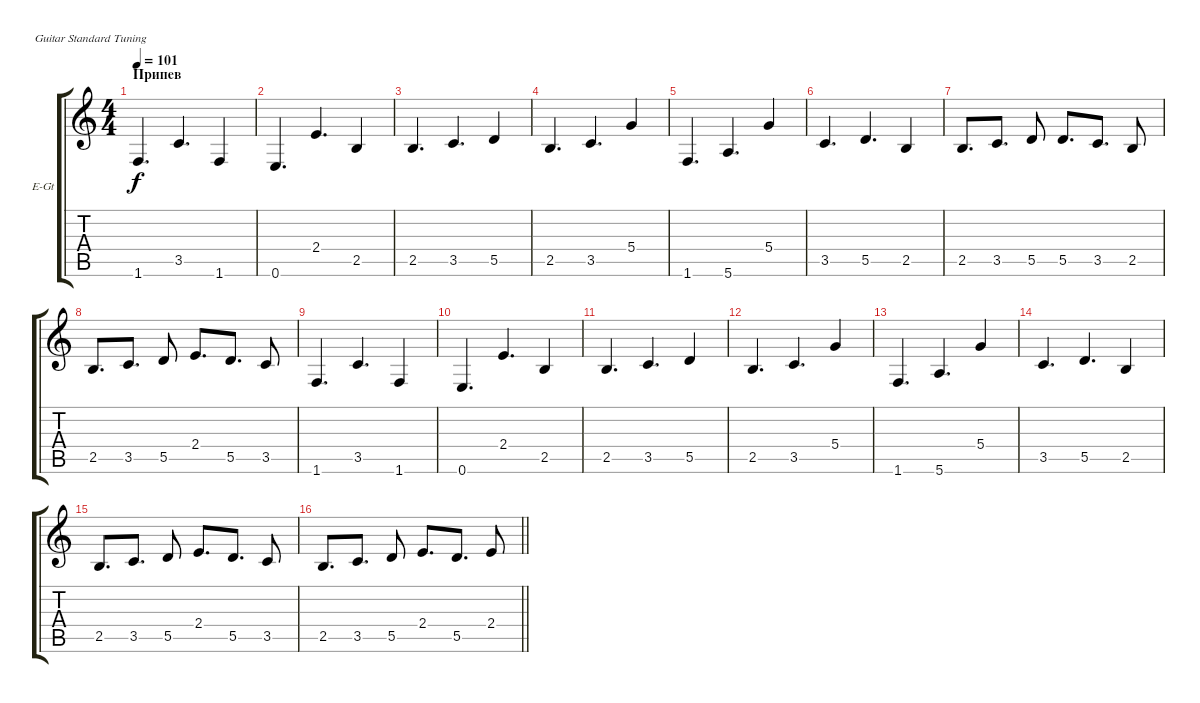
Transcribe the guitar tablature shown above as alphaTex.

\bracketExtendMode groupsimilarinstruments
\firstSystemTrackNameOrientation horizontal
\otherSystemsTrackNameOrientation horizontal
\track ("электро соло" "E-Gt") {instrument overdrivenguitar}
\staff {score tabs}
\tuning (E4 B3 G3 D3 A2 E2)
\ts (4 4)
\section ("" "Припев")
\tempo 101
\clef g2
\ks c
1.6.4{d dy f} 3.5.4{d} 1.6.4 |
0.6.4{d} 2.4.4{d} 2.5.4 |
2.5.4{d} 3.5.4{d} 5.5.4 |
2.5.4{d} 3.5.4{d} 5.4.4 |
1.6.4{d} 5.6.4{d} 5.4.4 |
3.5.4{d} 5.5.4{d} 2.5.4 |
2.5.8{d} 3.5.8{d} 5.5.8 5.5.8{d} 3.5.8{d} 2.5.8 |
2.5.8{d} 3.5.8{d} 5.5.8 2.4.8{d} 5.5.8{d} 3.5.8 |
1.6.4{d} 3.5.4{d} 1.6.4 |
0.6.4{d} 2.4.4{d} 2.5.4 |
2.5.4{d} 3.5.4{d} 5.5.4 |
2.5.4{d} 3.5.4{d} 5.4.4 |
1.6.4{d} 5.6.4{d} 5.4.4 |
3.5.4{d} 5.5.4{d} 2.5.4 |
2.5.8{d} 3.5.8{d} 5.5.8 2.4.8{d} 5.5.8{d} 3.5.8 |
\barLineRight lightlight
2.5.8{d} 3.5.8{d} 5.5.8 2.4.8{d} 5.5.8{d} 2.4.8
